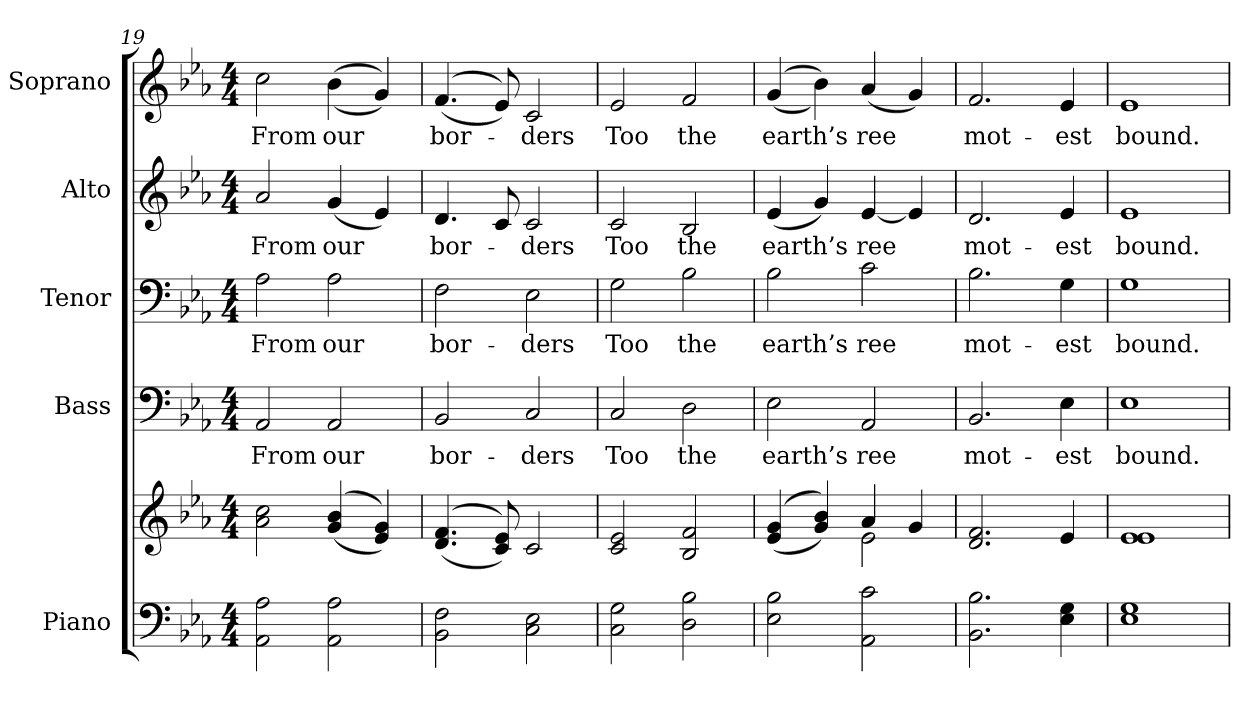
**kern	**kern	**kern	**text	**kern	**text	**kern	**text	**kern	**text
*part5	*part5	*part4	*part4	*part3	*part3	*part2	*part2	*part1	*part1
*staff6	*staff5	*staff4	*staff4	*staff3	*staff3	*staff2	*staff2	*staff1	*staff1
*I"Piano	*	*I"Bass	*	*I"Tenor	*	*I"Alto	*	*I"Soprano	*
*I'Pno.	*	*I'B.	*	*I'T.	*	*I'A.	*	*I'S.	*
!!LO:PB:g=z
*clefF4	*clefG2	*clefF4	*	*clefF4	*	*clefG2	*	*clefG2	*
*k[b-e-a-]	*k[b-e-a-]	*k[b-e-a-]	*	*k[b-e-a-]	*	*k[b-e-a-]	*	*k[b-e-a-]	*
*E-:	*E-:	*E-:	*	*E-:	*	*E-:	*	*E-:	*
*M4/4	*M4/4	*M4/4	*	*M4/4	*	*M4/4	*	*M4/4	*
=19	=19	=19	=19	=19	=19	=19	=19	=19	=19
!	!	!	!LO:LY:b:color=#000000	!	!	!	!	!	!
!	!	!	!	!	!LO:LY:b:color=#000000	!	!	!	!
!	!	!	!	!	!	!	!LO:LY:b:color=#000000	!	!
!	!	!	!	!	!	!	!	!	!LO:LY:b:color=#000000
2AA-i\ 2A-i	2a-i\ 2cci	2AA-i/	From	2A-i\	From	2a-i/	From	2cci\	From
!	!	!	!LO:LY:b:color=#000000	!	!	!	!	!	!
!	!	!	!	!	!LO:LY:b:color=#000000	!	!	!	!
!	!	!	!	!	!	!	!LO:LY:b:color=#000000	!	!
!	!	!	!	!	!	!	!	!	!LO:LY:b:color=#000000
2AA-i\ 2A-i	((4gi/ 4b-i	2AA-i/	our	2A-i\	our	(4gi/	our	((4b-i\	our
.	4e-i/ 4gi))	.	.	.	.	4e-i/)	.	4gi/))	.
=20	=20	=20	=20	=20	=20	=20	=20	=20	=20
!	!	!	!LO:LY:b:color=#000000	!	!	!	!	!	!
!	!	!	!	!	!LO:LY:b:color=#000000	!	!	!	!
!	!	!	!	!	!	!	!LO:LY:b:color=#000000	!	!
!	!	!	!	!	!	!	!	!	!LO:LY:b:color=#000000
2BB-i\ 2Fi	((4.di/ 4.fi	2BB-i/	bor-	2Fi\	bor-	4.di/	bor-	((4.fi/	bor-
.	8ci/ 8e-i))	.	.	.	.	8ci/	.	8e-i/))	.
!	!	!	!LO:LY:b:color=#000000	!	!	!	!	!	!
!	!	!	!	!	!LO:LY:b:color=#000000	!	!	!	!
!	!	!	!	!	!	!	!LO:LY:b:color=#000000	!	!
!	!	!	!	!	!	!	!	!	!LO:LY:b:color=#000000
2Ci\ 2E-i	2ci/	2Ci/	-ders	2E-i\	-ders	2ci/	-ders	2ci/	-ders
=21	=21	=21	=21	=21	=21	=21	=21	=21	=21
!	!	!	!LO:LY:b:color=#000000	!	!	!	!	!	!
!	!	!	!	!	!LO:LY:b:color=#000000	!	!	!	!
!	!	!	!	!	!	!	!LO:LY:b:color=#000000	!	!
!	!	!	!	!	!	!	!	!	!LO:LY:b:color=#000000
2Ci\ 2Gi	2ci/ 2e-i	2Ci/	Too	2Gi\	Too	2ci/	Too	2e-i/	Too
!	!	!	!LO:LY:b:color=#000000	!	!	!	!	!	!
!	!	!	!	!	!LO:LY:b:color=#000000	!	!	!	!
!	!	!	!	!	!	!	!LO:LY:b:color=#000000	!	!
!	!	!	!	!	!	!	!	!	!LO:LY:b:color=#000000
2Di\ 2B-i	2B-i/ 2fi	2Di\	the	2B-i\	the	2B-i/	the	2fi/	the
!!LO:PB:g=z
=22	=22	=22	=22	=22	=22	=22	=22	=22	=22
*	*^	*	*	*	*	*	*	*	*
!	!	!	!	!LO:LY:b:color=#000000	!	!	!	!	!	!
!	!	!	!	!	!	!LO:LY:b:color=#000000	!	!	!	!
!	!	!	!	!	!	!	!	!LO:LY:b:color=#000000	!	!
!	!	!	!	!	!	!	!	!	!	!LO:LY:b:color=#000000
2E-i\ 2B-i	((4e-i/ 4gi	2ryy	2E-i\	earth’s	2B-i\	earth’s	(4e-i/	earth’s	((4gi/	earth’s
.	4gi/ 4b-i))	.	.	.	.	.	4gi/)	.	4b-i\))	.
!	!	!	!	!LO:LY:b:color=#000000	!	!	!	!	!	!
!	!	!	!	!	!	!LO:LY:b:color=#000000	!	!	!	!
!	!	!	!	!	!	!	!	!LO:LY:b:color=#000000	!	!
!	!	!	!	!	!	!	!	!	!	!LO:LY:b:color=#000000
2AA-i\ 2ci	4a-i/	2e-i\	2AA-i/	ree	2ci\	ree	[<4e-i/	ree	(4a-i/	ree
.	4gi/	.	.	.	.	.	4e-i/]	.	4gi/)	.
*	*v	*v	*	*	*	*	*	*	*	*
=23	=23	=23	=23	=23	=23	=23	=23	=23	=23
!	!	!	!LO:LY:b:color=#000000	!	!	!	!	!	!
!	!	!	!	!	!LO:LY:b:color=#000000	!	!	!	!
!	!	!	!	!	!	!	!LO:LY:b:color=#000000	!	!
!	!	!	!	!	!	!	!	!	!LO:LY:b:color=#000000
2.BB-i\ 2.B-i	2.di/ 2.fi	2.BB-i/	mot-	2.B-i\	mot-	2.di/	mot-	2.fi/	mot-
!	!	!	!LO:LY:b:color=#000000	!	!	!	!	!	!
!	!	!	!	!	!LO:LY:b:color=#000000	!	!	!	!
!	!	!	!	!	!	!	!LO:LY:b:color=#000000	!	!
!	!	!	!	!	!	!	!	!	!LO:LY:b:color=#000000
4E-i\ 4Gi	4e-i/	4E-i\	-est	4Gi\	-est	4e-i/	-est	4e-i/	-est
=24	=24	=24	=24	=24	=24	=24	=24	=24	=24
!	!	!	!LO:LY:b:color=#000000	!	!	!	!	!	!
!	!	!	!	!	!LO:LY:b:color=#000000	!	!	!	!
!	!	!	!	!	!	!	!LO:LY:b:color=#000000	!	!
!	!	!	!	!	!	!	!	!	!LO:LY:b:color=#000000
1E-i 1Gi	1e-i 1e-i	1E-i	bound.	1Gi	bound.	1e-i	bound.	1e-i	bound.
=	=	=	=	=	=	=	=	=	=
*-	*-	*-	*-	*-	*-	*-	*-	*-	*-
